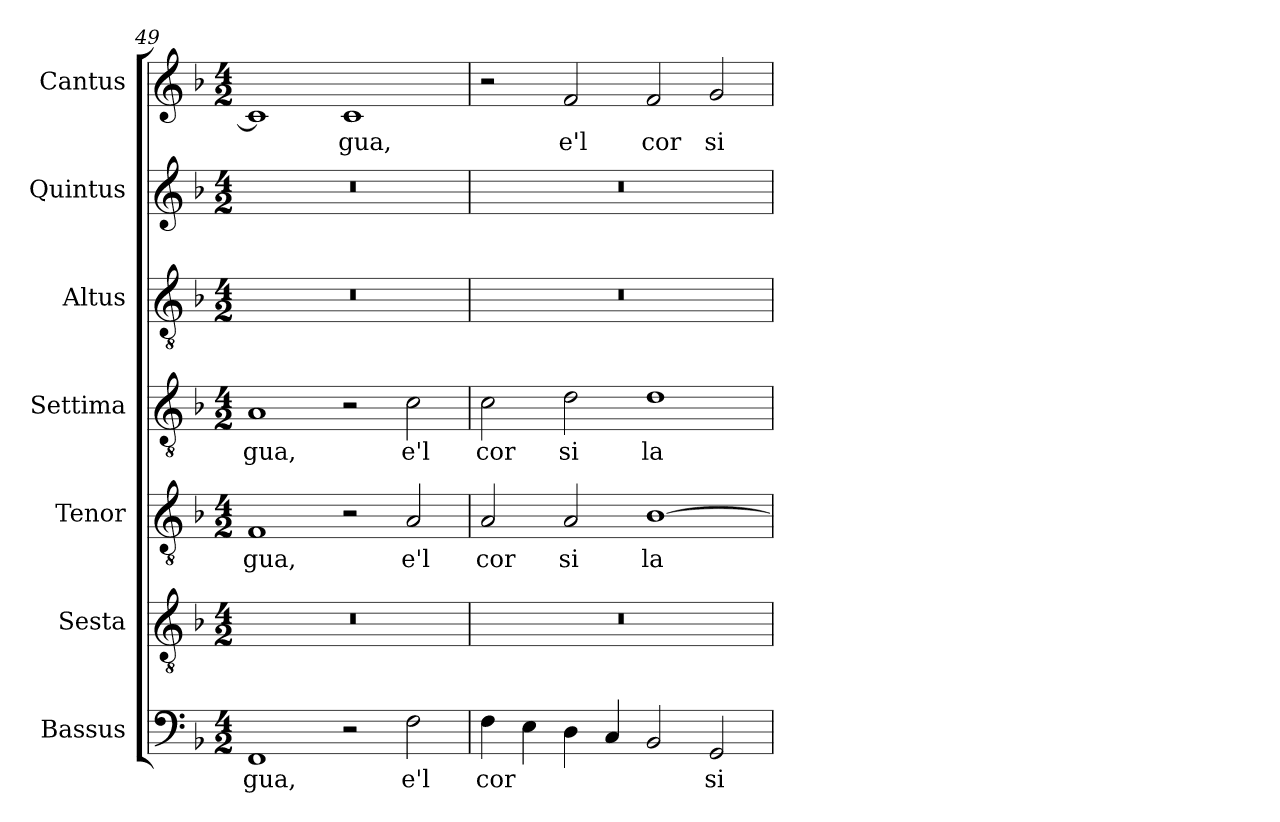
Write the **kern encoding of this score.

**kern	**text	**kern	**kern	**text	**kern	**text	**kern	**kern	**kern	**text
*part7	*part7	*part6	*part5	*part5	*part4	*part4	*part3	*part2	*part1	*part1
*staff7	*staff7	*staff6	*staff5	*staff5	*staff4	*staff4	*staff3	*staff2	*staff1	*staff1
*I"Bassus	*	*I"Sesta	*I"Tenor	*	*I"Settima	*	*I"Altus	*I"Quintus	*I"Cantus	*
!!LO:LB:g=z
*clefF4	*	*clefGv2	*clefGv2	*	*clefGv2	*	*clefGv2	*clefG2	*clefG2	*
*k[b-]	*	*k[b-]	*k[b-]	*	*k[b-]	*	*k[b-]	*k[b-]	*k[b-]	*
*F:	*	*F:	*F:	*	*F:	*	*F:	*F:	*F:	*
*M4/2	*	*M4/2	*M4/2	*	*M4/2	*	*M4/2	*M4/2	*M4/2	*
=49	=49	=49	=49	=49	=49	=49	=49	=49	=49	=49
!	!LO:LY:b:cj	!	!	!LO:LY:b:cj	!	!LO:LY:b:cj	!	!	!	!
1FF	gua,	0r	1F	-gua,	1A	gua,	0r	0r	1c]	.
!	!	!	!	!	!	!	!	!	!	!LO:LY:b:cj
2r	.	.	2r	.	2r	.	.	.	1c	gua,
!	!LO:LY:b:cj	!	!	!LO:LY:b:cj	!	!LO:LY:b:cj	!	!	!	!
2F\	e'l	.	2A/	e'l	2c\	e'l	.	.	.	.
=50	=50	=50	=50	=50	=50	=50	=50	=50	=50	=50
!	!LO:LY:b	!	!	!LO:LY:b:cj	!	!LO:LY:b:cj	!	!	!	!
4F\	cor	0r	2A/	cor	2c\	cor	0r	0r	2r	.
4E\	.	.	.	.	.	.	.	.	.	.
!	!	!	!	!LO:LY:b:cj	!	!LO:LY:b:cj	!	!	!	!LO:LY:b:cj
4D\	.	.	2A/	si	2d\	si	.	.	2f/	e'l
4C/	.	.	.	.	.	.	.	.	.	.
!	!	!	!	!LO:LY:b:cj	!	!LO:LY:b:cj	!	!	!	!LO:LY:b:cj
2BB-/	.	.	[>1B-	la	1d	la-	.	.	2f/	cor
!	!LO:LY:b:cj	!	!	!	!	!	!	!	!	!LO:LY:b:cj
2GG/	si	.	.	.	.	.	.	.	2g/	si
=	=	=	=	=	=	=	=	=	=	=
*-	*-	*-	*-	*-	*-	*-	*-	*-	*-	*-
